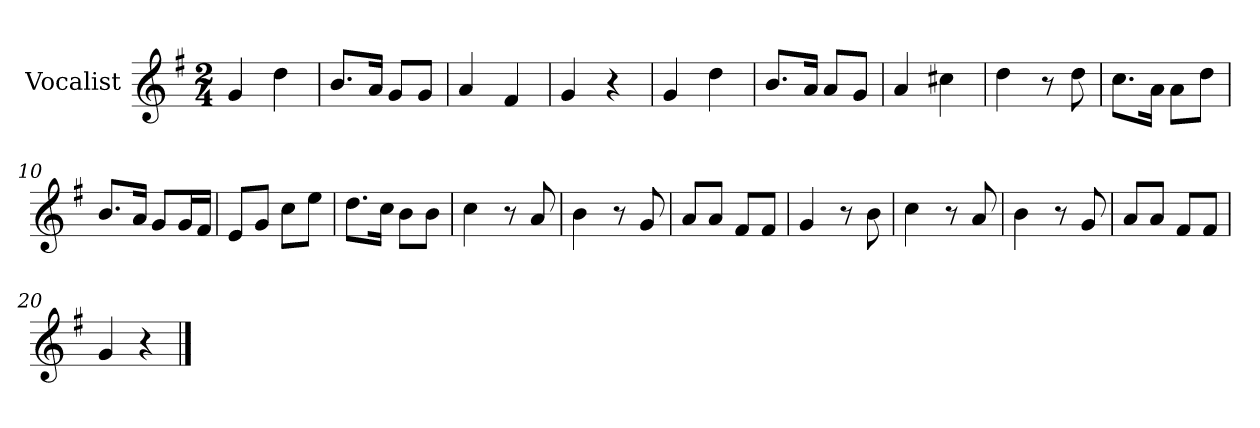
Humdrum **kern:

**kern
*part1
*staff1
*I"Vocalist
*k[f#]
*G:
*M2/4
=1
4g
4dd
=2
8.bL
16aJk
8gL
8gJ
=3
4a
4f#
=4
4g
4r
=5
4g
4dd
=6
8.bL
16aJk
8aL
8gJ
=7
4a
4cc#X
=8
4dd
8r
8dd
=9
8.ccL
16aJk
8aL
8ddJ
=10
8.bL
16aJk
8gL
16gL
16f#JJ
=11
8eL
8gJ
8ccL
8eeJ
=12
8.ddL
16ccJk
8bL
8bJ
=13
4cc
8r
8a
=14
4b
8r
8g
=15
8aL
8aJ
8f#L
8f#J
=16
4g
8r
8b
=17
4cc
8r
8a
=18
4b
8r
8g
=19
8aL
8aJ
8f#L
8f#J
=20
4g
4r
==
*-
